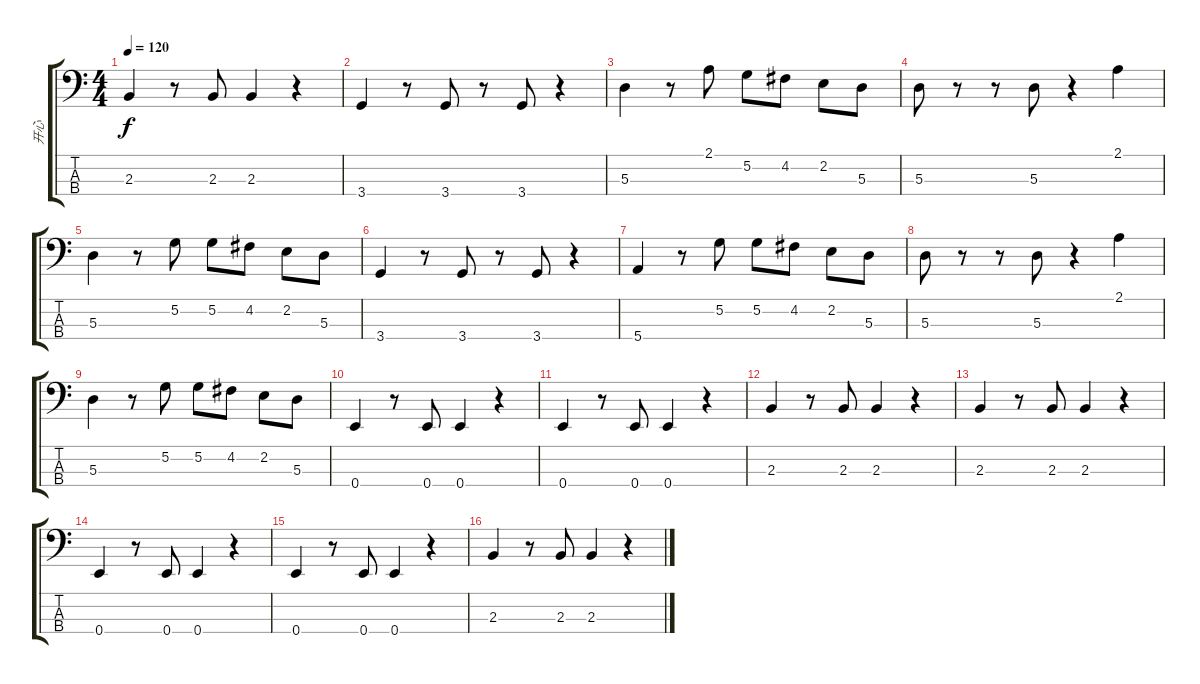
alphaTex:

\track ("开心" "开心") {instrument electricbasspick}
\staff {score tabs}
\tuning (G2 D2 A1 E1) {hide}
\ts (4 4)
\tempo 120
\clef f4
\ks c
2.3.4{dy f} r.8 2.3.8 2.3.4 r.4 |
3.4.4 r.8 3.4.8 r.8 3.4.8 r.4 |
5.3.4 r.8 2.1.8 5.2.8 4.2.8 2.2.8 5.3.8 |
5.3.8 r.8 r.8 5.3.8 r.4 2.1.4 |
5.3.4 r.8 5.2.8 5.2.8 4.2.8 2.2.8 5.3.8 |
3.4.4 r.8 3.4.8 r.8 3.4.8 r.4 |
5.4.4 r.8 5.2.8 5.2.8 4.2.8 2.2.8 5.3.8 |
5.3.8 r.8 r.8 5.3.8 r.4 2.1.4 |
5.3.4 r.8 5.2.8 5.2.8 4.2.8 2.2.8 5.3.8 |
0.4.4 r.8 0.4.8 0.4.4 r.4 |
0.4.4 r.8 0.4.8 0.4.4 r.4 |
2.3.4 r.8 2.3.8 2.3.4 r.4 |
2.3.4 r.8 2.3.8 2.3.4 r.4 |
0.4.4 r.8 0.4.8 0.4.4 r.4 |
0.4.4 r.8 0.4.8 0.4.4 r.4 |
2.3.4 r.8 2.3.8 2.3.4 r.4
